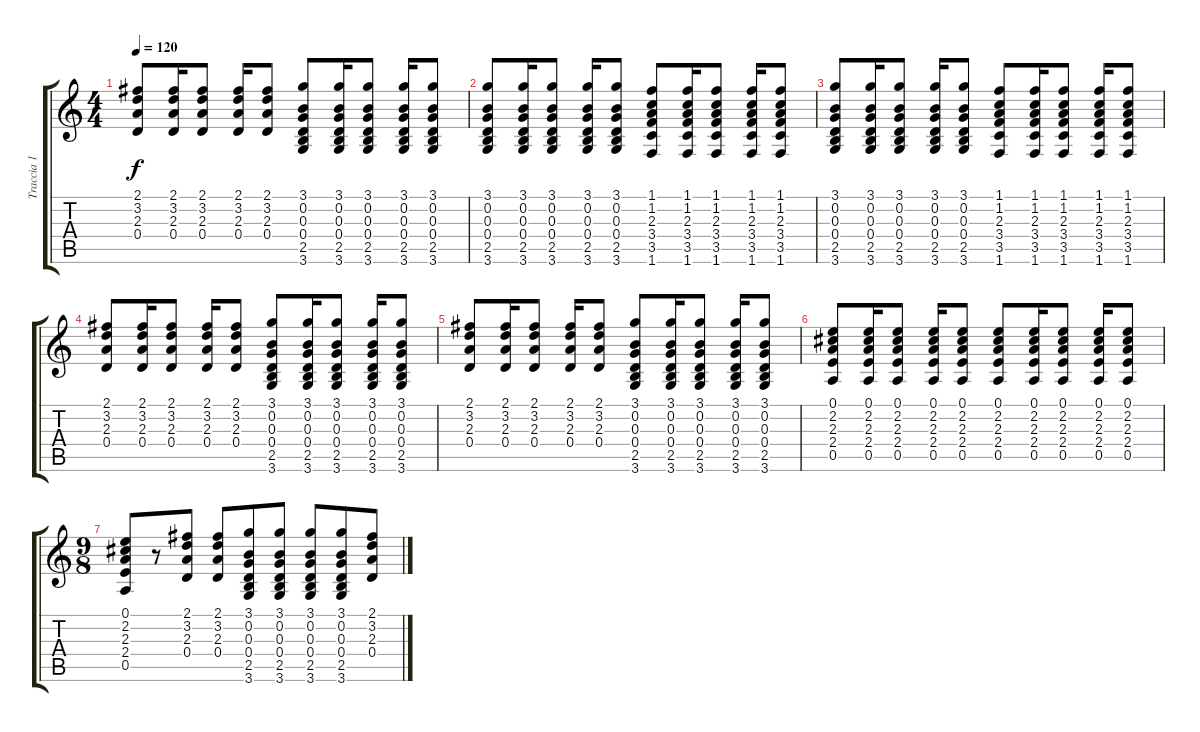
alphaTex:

\track ("Traccia 1" "Traccia 1") {instrument distortionguitar}
\staff {score tabs}
\tuning (E4 B3 G3 D3 A2 E2) {hide}
\ts (4 4)
\tempo 120
\clef g2
\ks c
(2.1 3.2 2.3 0.4).8{dy f} (2.1 3.2 2.3 0.4).16 (2.1 3.2 2.3 0.4).8 (2.1 3.2 2.3 0.4).16 (2.1 3.2 2.3 0.4).8 (3.1 0.2 0.3 0.4 2.5 3.6).8 (3.1 0.2 0.3 0.4 2.5 3.6).16 (3.1 0.2 0.3 0.4 2.5 3.6).8 (3.1 0.2 0.3 0.4 2.5 3.6).16 (3.1 0.2 0.3 0.4 2.5 3.6).8 |
(3.1 0.2 0.3 0.4 2.5 3.6).8 (3.1 0.2 0.3 0.4 2.5 3.6).16 (3.1 0.2 0.3 0.4 2.5 3.6).8 (3.1 0.2 0.3 0.4 2.5 3.6).16 (3.1 0.2 0.3 0.4 2.5 3.6).8 (1.1 1.2 2.3 3.4 3.5 1.6).8 (1.1 1.2 2.3 3.4 3.5 1.6).16 (1.1 1.2 2.3 3.4 3.5 1.6).8 (1.1 1.2 2.3 3.4 3.5 1.6).16 (1.1 1.2 2.3 3.4 3.5 1.6).8 |
(3.1 0.2 0.3 0.4 2.5 3.6).8 (3.1 0.2 0.3 0.4 2.5 3.6).16 (3.1 0.2 0.3 0.4 2.5 3.6).8 (3.1 0.2 0.3 0.4 2.5 3.6).16 (3.1 0.2 0.3 0.4 2.5 3.6).8 (1.1 1.2 2.3 3.4 3.5 1.6).8 (1.1 1.2 2.3 3.4 3.5 1.6).16 (1.1 1.2 2.3 3.4 3.5 1.6).8 (1.1 1.2 2.3 3.4 3.5 1.6).16 (1.1 1.2 2.3 3.4 3.5 1.6).8 |
(2.1 3.2 2.3 0.4).8 (2.1 3.2 2.3 0.4).16 (2.1 3.2 2.3 0.4).8 (2.1 3.2 2.3 0.4).16 (2.1 3.2 2.3 0.4).8 (3.1 0.2 0.3 0.4 2.5 3.6).8 (3.1 0.2 0.3 0.4 2.5 3.6).16 (3.1 0.2 0.3 0.4 2.5 3.6).8 (3.1 0.2 0.3 0.4 2.5 3.6).16 (3.1 0.2 0.3 0.4 2.5 3.6).8 |
(2.1 3.2 2.3 0.4).8 (2.1 3.2 2.3 0.4).16 (2.1 3.2 2.3 0.4).8 (2.1 3.2 2.3 0.4).16 (2.1 3.2 2.3 0.4).8 (3.1 0.2 0.3 0.4 2.5 3.6).8 (3.1 0.2 0.3 0.4 2.5 3.6).16 (3.1 0.2 0.3 0.4 2.5 3.6).8 (3.1 0.2 0.3 0.4 2.5 3.6).16 (3.1 0.2 0.3 0.4 2.5 3.6).8 |
(0.1 2.2 2.3 2.4 0.5).8 (0.1 2.2 2.3 2.4 0.5).16 (0.1 2.2 2.3 2.4 0.5).8 (0.1 2.2 2.3 2.4 0.5).16 (0.1 2.2 2.3 2.4 0.5).8 (0.1 2.2 2.3 2.4 0.5).8 (0.1 2.2 2.3 2.4 0.5).16 (0.1 2.2 2.3 2.4 0.5).8 (0.1 2.2 2.3 2.4 0.5).16 (0.1 2.2 2.3 2.4 0.5).8 |
\ts (9 8)
(0.1 2.2 2.3 2.4 0.5).8 r.8 (2.1 3.2 2.3 0.4).8 (2.1 3.2 2.3 0.4).8 (3.1 0.2 0.3 0.4 2.5 3.6).8 (3.1 0.2 0.3 0.4 2.5 3.6).8 (3.1 0.2 0.3 0.4 2.5 3.6).8 (3.1 0.2 0.3 0.4 2.5 3.6).8 (2.1 3.2 2.3 0.4).8
